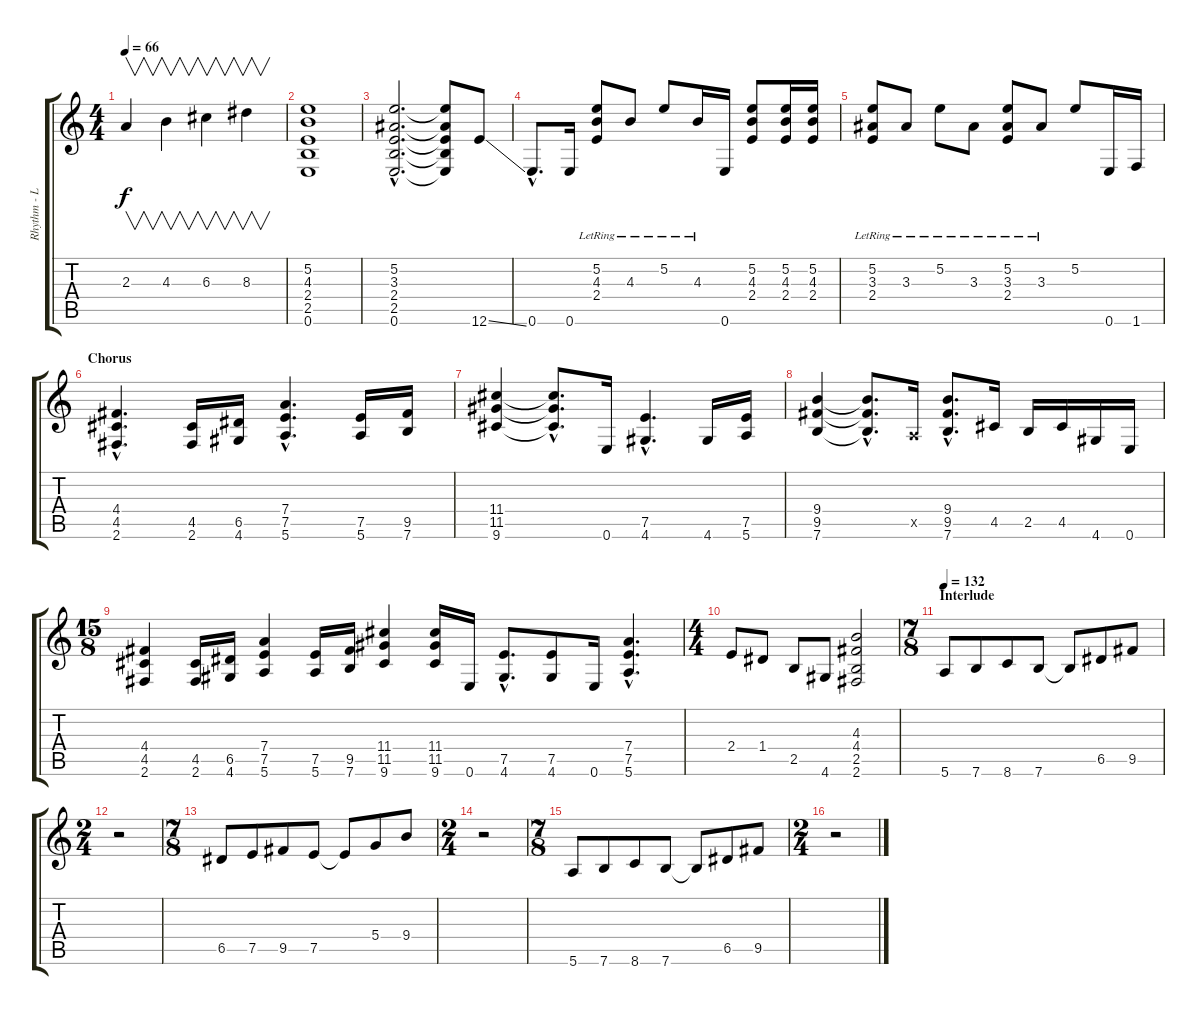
\track ("Rhythm - Lead Guitar" "Rhythm - L") {instrument distortionguitar}
\staff {score tabs}
\tuning (E4 B3 G3 D3 A2 E2) {hide}
\ts (4 4)
\tempo 66
\clef g2
\ks c
2.3.4{v dy f} 4.3.4{v} 6.3.4{v} 8.3.4{v} |
(5.2 4.3 2.4 2.5 0.6).1 |
(5.2{hac} 3.3{hac} 2.4{hac} 2.5{hac} 0.6{hac}).2{d} (5.2{t} 3.3{t} 2.4{t} 2.5{t} 0.6{t}).8 12.6{ss}.8 |
0.6{hac}.8{d} 0.6.16 (5.2{lr} 4.3{lr} 2.4{lr}).8 4.3{lr}.8 5.2{lr}.8 4.3{lr}.16 0.6.16 (5.2 4.3 2.4).8 (5.2 4.3 2.4).16 (5.2 4.3 2.4).16 |
(5.2{lr} 3.3{lr} 2.4{lr}).8 3.3{lr}.8 5.2{lr}.8 3.3{lr}.8 (5.2{lr} 3.3{lr} 2.4{lr}).8 3.3{lr}.8 5.2.8 0.6.16 1.6.16 |
\section ("" "Chorus")
(4.4{hac} 4.5{hac} 2.6{hac}).4{d} (4.5 2.6).16 (6.5 4.6).16 (7.4{hac} 7.5{hac} 5.6{hac}).4{d} (7.5 5.6).16 (9.5 7.6).16 |
(11.4 11.5 9.6).4 (11.4{hac t} 11.5{hac t} 9.6{hac t}).8{d} 0.6.16 (7.5{hac} 4.6{hac}).4{d} 4.6.16 (7.5 5.6).16 |
(9.4 9.5 7.6).4 (9.4{hac t} 9.5{hac t} 7.6{hac t}).8{d} 0.5{x}.16 (9.4{hac} 9.5{hac} 7.6{hac}).8{d} 4.5.16 2.5.16 4.5.16 4.6.16 0.6.16 |
\ts (15 8)
(4.4 4.5 2.6).4 (4.5 2.6).16 (6.5 4.6).16 (7.4 7.5 5.6).4 (7.5 5.6).16 (9.5 7.6).16 (11.4 11.5 9.6).4 (11.4 11.5 9.6).16 0.6.16 (7.5{hac} 4.6{hac}).8{d} (7.5 4.6).8 0.6.16 (7.4{hac} 7.5{hac} 5.6{hac}).4{d} |
\ts (4 4)
2.4.8 1.4.8 2.5.8 4.6.8 (4.3 4.4 2.5 2.6).2 |
\ts (7 8)
\section ("" "Interlude")
\tempo 132
5.6.8 7.6.8 8.6.8 7.6.8 7.6{t}.8 6.5.8 9.5.8 |
\ts (2 4)
r.2 |
\ts (7 8)
6.5.8 7.5.8 9.5.8 7.5.8 7.5{t}.8 5.4.8 9.4.8 |
\ts (2 4)
r.2 |
\ts (7 8)
5.6.8 7.6.8 8.6.8 7.6.8 7.6{t}.8 6.5.8 9.5.8 |
\ts (2 4)
r.2
